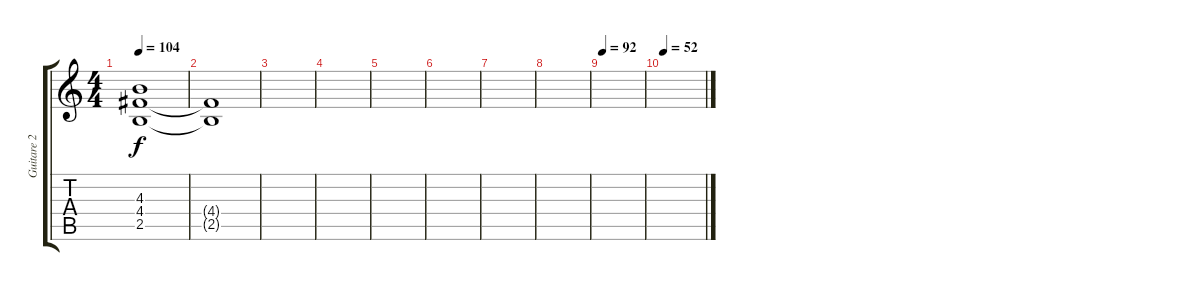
\track ("Guitare 2" "Guitare 2") {instrument overdrivenguitar}
\staff {score tabs}
\tuning (E4 B3 G3 D3 A2 E2) {hide}
\ts (4 4)
\tempo 104
\clef g2
\ks c
(4.3 4.4 2.5).1{dy f volume 2} |
(4.4{t} 2.5{t}).1 |
|
|
|
|
|
|
\tempo 92
|
\tempo 52
